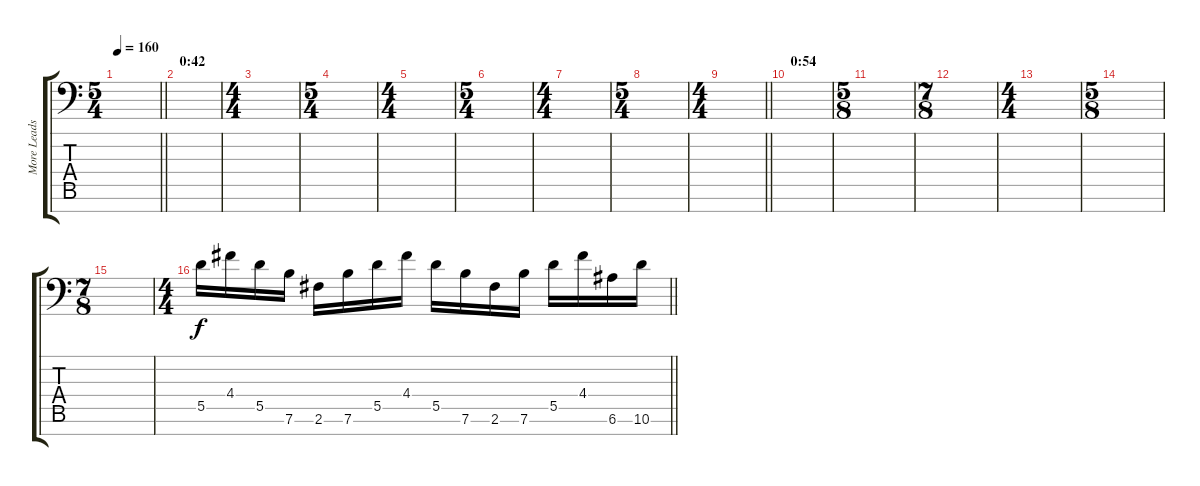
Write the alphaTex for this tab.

\track ("More Leads And Rhythms L Harmonizing" "More Leads") {instrument distortionguitar}
\staff {score tabs}
\tuning (E4 B3 G3 D3 A2 E2 A1) {hide}
\ts (5 4)
\tempo 160
\clef f4
\barLineRight lightlight
\ks c
|
\section ("" "0:42")
|
\ts (4 4)
|
\ts (5 4)
|
\ts (4 4)
|
\ts (5 4)
|
\ts (4 4)
|
\ts (5 4)
|
\ts (4 4)
\barLineRight lightlight
|
\section ("" "0:54")
|
\ts (5 8)
|
\ts (7 8)
|
\ts (4 4)
|
\ts (5 8)
|
\ts (7 8)
|
\ts (4 4)
\barLineRight lightlight
5.5.16 4.4.16 5.5.16 7.6.16 2.6.16 7.6.16 5.5.16 4.4.16 5.5.16 7.6.16 2.6.16 7.6.16 5.5.16 4.4.16 6.6.16 10.6.16
